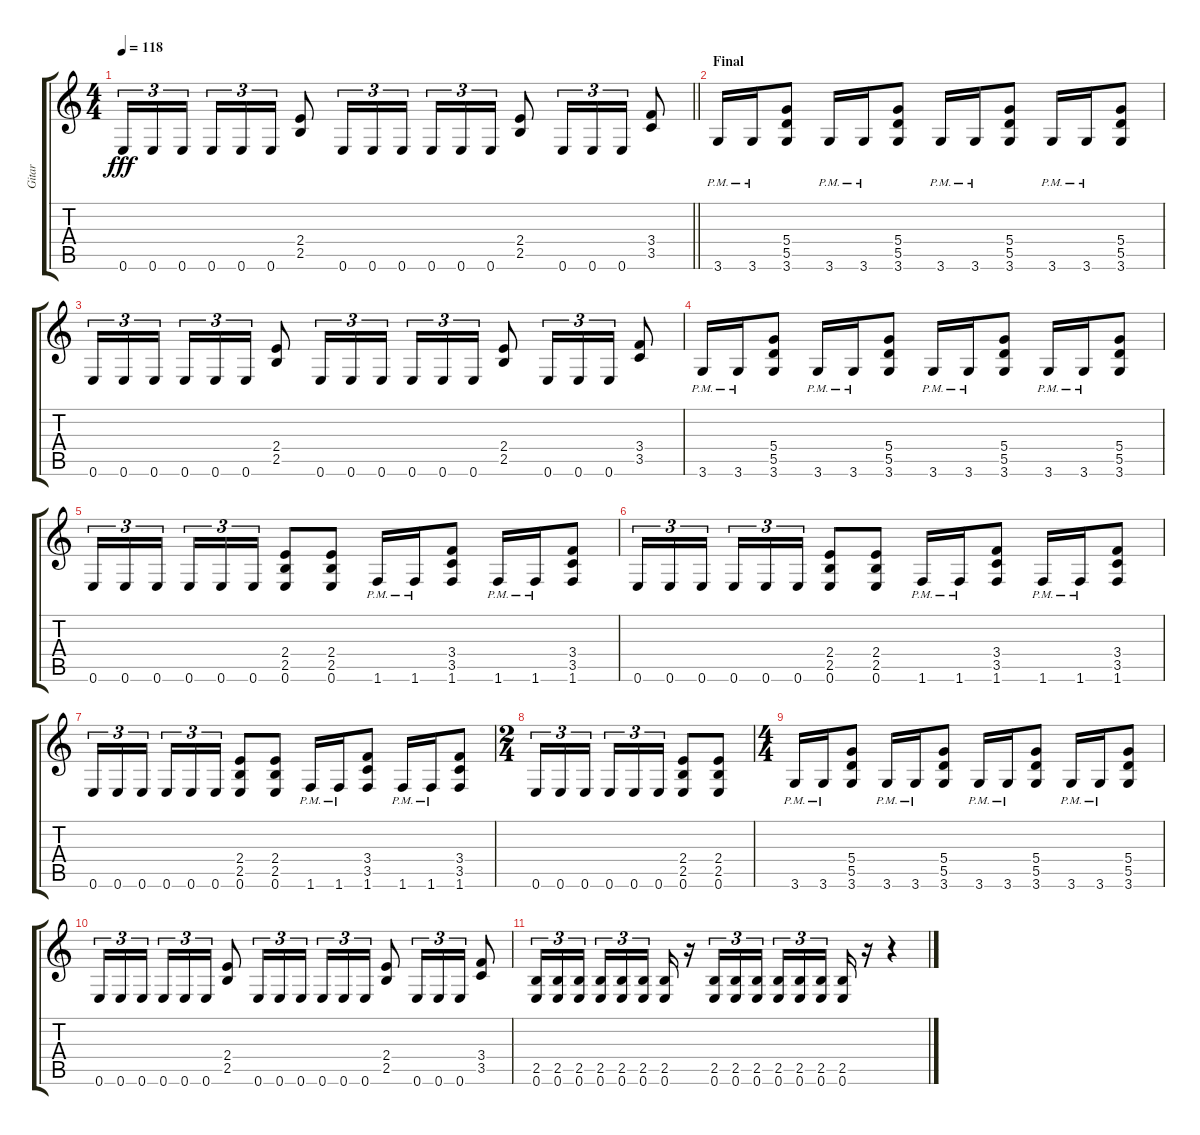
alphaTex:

\track ("Gitar" "Gitar") {instrument electricguitarclean}
\staff {score tabs}
\tuning (E4 B3 G3 D3 A2 E2) {hide}
\ts (4 4)
\tempo 118
\clef g2
\barLineRight lightlight
\ks c
0.6.16{tu (3 2) dy fff} 0.6.16{tu (3 2)} 0.6.16{tu (3 2) beam splitsecondary} 0.6.16{tu (3 2)} 0.6.16{tu (3 2)} 0.6.16{tu (3 2)} (2.4 2.5).8 0.6.16{tu (3 2)} 0.6.16{tu (3 2)} 0.6.16{tu (3 2)} 0.6.16{tu (3 2)} 0.6.16{tu (3 2)} 0.6.16{tu (3 2)} (2.4 2.5).8 0.6.16{tu (3 2)} 0.6.16{tu (3 2)} 0.6.16{tu (3 2)} (3.4 3.5).8 |
\section ("" "Final")
3.6{pm}.16 3.6{pm}.16 (5.4 5.5 3.6).8 3.6{pm}.16 3.6{pm}.16 (5.4 5.5 3.6).8 3.6{pm}.16 3.6{pm}.16 (5.4 5.5 3.6).8 3.6{pm}.16 3.6{pm}.16 (5.4 5.5 3.6).8 |
0.6.16{tu (3 2)} 0.6.16{tu (3 2)} 0.6.16{tu (3 2) beam splitsecondary} 0.6.16{tu (3 2)} 0.6.16{tu (3 2)} 0.6.16{tu (3 2)} (2.4 2.5).8 0.6.16{tu (3 2)} 0.6.16{tu (3 2)} 0.6.16{tu (3 2)} 0.6.16{tu (3 2)} 0.6.16{tu (3 2)} 0.6.16{tu (3 2)} (2.4 2.5).8 0.6.16{tu (3 2)} 0.6.16{tu (3 2)} 0.6.16{tu (3 2)} (3.4 3.5).8 |
3.6{pm}.16 3.6{pm}.16 (5.4 5.5 3.6).8 3.6{pm}.16 3.6{pm}.16 (5.4 5.5 3.6).8 3.6{pm}.16 3.6{pm}.16 (5.4 5.5 3.6).8 3.6{pm}.16 3.6{pm}.16 (5.4 5.5 3.6).8 |
0.6.16{tu (3 2)} 0.6.16{tu (3 2)} 0.6.16{tu (3 2) beam splitsecondary} 0.6.16{tu (3 2)} 0.6.16{tu (3 2)} 0.6.16{tu (3 2)} (2.4 2.5 0.6).8 (2.4 2.5 0.6).8 1.6{pm}.16 1.6{pm}.16 (3.4 3.5 1.6).8 1.6{pm}.16 1.6{pm}.16 (3.4 3.5 1.6).8 |
0.6.16{tu (3 2)} 0.6.16{tu (3 2)} 0.6.16{tu (3 2) beam splitsecondary} 0.6.16{tu (3 2)} 0.6.16{tu (3 2)} 0.6.16{tu (3 2)} (2.4 2.5 0.6).8 (2.4 2.5 0.6).8 1.6{pm}.16 1.6{pm}.16 (3.4 3.5 1.6).8 1.6{pm}.16 1.6{pm}.16 (3.4 3.5 1.6).8 |
0.6.16{tu (3 2)} 0.6.16{tu (3 2)} 0.6.16{tu (3 2) beam splitsecondary} 0.6.16{tu (3 2)} 0.6.16{tu (3 2)} 0.6.16{tu (3 2)} (2.4 2.5 0.6).8 (2.4 2.5 0.6).8 1.6{pm}.16 1.6{pm}.16 (3.4 3.5 1.6).8 1.6{pm}.16 1.6{pm}.16 (3.4 3.5 1.6).8 |
\ts (2 4)
0.6.16{tu (3 2)} 0.6.16{tu (3 2)} 0.6.16{tu (3 2) beam splitsecondary} 0.6.16{tu (3 2)} 0.6.16{tu (3 2)} 0.6.16{tu (3 2)} (2.4 2.5 0.6).8 (2.4 2.5 0.6).8 |
\ts (4 4)
3.6{pm}.16 3.6{pm}.16 (5.4 5.5 3.6).8 3.6{pm}.16 3.6{pm}.16 (5.4 5.5 3.6).8 3.6{pm}.16 3.6{pm}.16 (5.4 5.5 3.6).8 3.6{pm}.16 3.6{pm}.16 (5.4 5.5 3.6).8 |
0.6.16{tu (3 2)} 0.6.16{tu (3 2)} 0.6.16{tu (3 2) beam splitsecondary} 0.6.16{tu (3 2)} 0.6.16{tu (3 2)} 0.6.16{tu (3 2)} (2.4 2.5).8 0.6.16{tu (3 2)} 0.6.16{tu (3 2)} 0.6.16{tu (3 2)} 0.6.16{tu (3 2)} 0.6.16{tu (3 2)} 0.6.16{tu (3 2)} (2.4 2.5).8 0.6.16{tu (3 2)} 0.6.16{tu (3 2)} 0.6.16{tu (3 2)} (3.4 3.5).8 |
(2.5 0.6).16{tu (3 2)} (2.5 0.6).16{tu (3 2)} (2.5 0.6).16{tu (3 2) beam splitsecondary} (2.5 0.6).16{tu (3 2)} (2.5 0.6).16{tu (3 2)} (2.5 0.6).16{tu (3 2)} (2.5 0.6).16 r.16 (2.5 0.6).16{tu (3 2)} (2.5 0.6).16{tu (3 2)} (2.5 0.6).16{tu (3 2)} (2.5 0.6).16{tu (3 2)} (2.5 0.6).16{tu (3 2)} (2.5 0.6).16{tu (3 2) beam splitsecondary} (2.5 0.6).16 r.16 r.4
